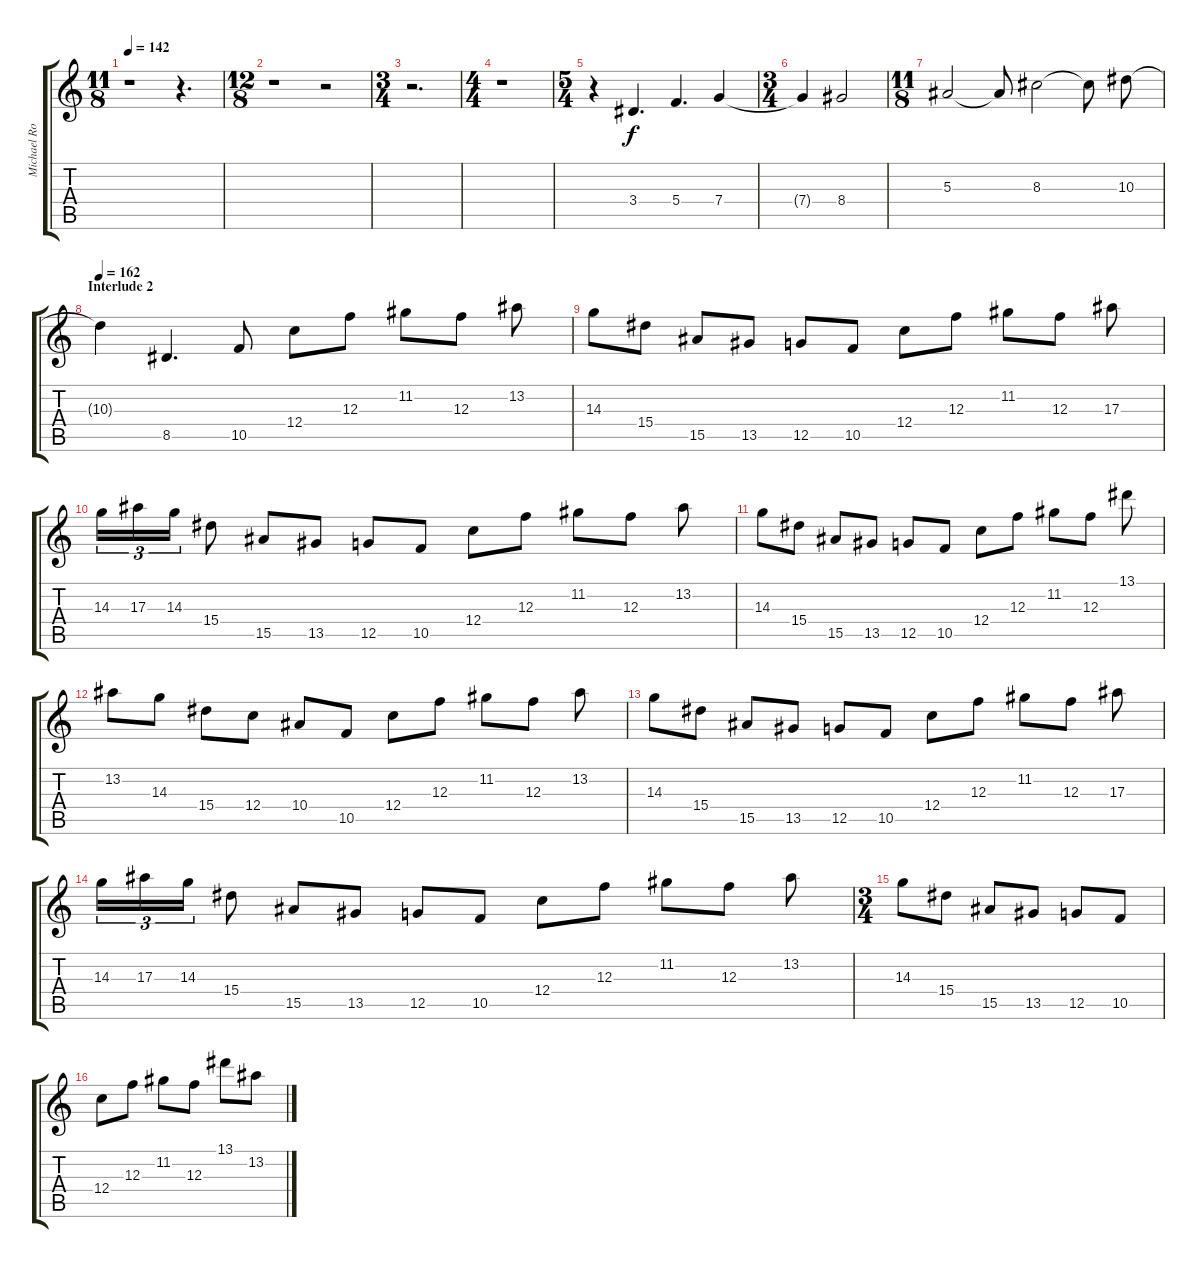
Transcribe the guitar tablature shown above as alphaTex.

\track ("Michael Romeo Lead" "Michael Ro") {instrument distortionguitar}
\staff {score tabs}
\tuning (D4 A3 F3 C3 G2 D2) {hide}
\ts (11 8)
\tempo 142
\clef g2
\ks c
r.1{dy f} r.4{d} |
\ts (12 8)
r.1 r.2 |
\ts (3 4)
r.2{d} |
\ts (4 4)
r.1 |
\ts (5 4)
r.4{volume 16} 3.4.4{d} 5.4.4{d} 7.4.4 |
\ts (3 4)
7.4{t}.4 8.4.2 |
\ts (11 8)
5.3.2 5.3{t}.8 8.3.2 8.3{t}.8 10.3.8 |
\section ("" "Interlude 2")
\tempo 162
10.3{t}.4 8.5.4{d} 10.5.8 12.4.8 12.3.8 11.2.8 12.3.8 13.2.8 |
14.3.8 15.4.8 15.5.8 13.5.8 12.5.8 10.5.8 12.4.8 12.3.8 11.2.8 12.3.8 17.3.8 |
14.3.16{tu (3 2)} 17.3.16{tu (3 2)} 14.3.16{tu (3 2)} 15.4.8 15.5.8 13.5.8 12.5.8 10.5.8 12.4.8 12.3.8 11.2.8 12.3.8 13.2.8 |
14.3.8 15.4.8 15.5.8 13.5.8 12.5.8 10.5.8 12.4.8 12.3.8 11.2.8 12.3.8 13.1.8 |
13.2.8 14.3.8 15.4.8 12.4.8 10.4.8 10.5.8 12.4.8 12.3.8 11.2.8 12.3.8 13.2.8 |
14.3.8 15.4.8 15.5.8 13.5.8 12.5.8 10.5.8 12.4.8 12.3.8 11.2.8 12.3.8 17.3.8 |
14.3.16{tu (3 2)} 17.3.16{tu (3 2)} 14.3.16{tu (3 2)} 15.4.8 15.5.8 13.5.8 12.5.8 10.5.8 12.4.8 12.3.8 11.2.8 12.3.8 13.2.8 |
\ts (3 4)
14.3.8 15.4.8 15.5.8 13.5.8 12.5.8 10.5.8 |
12.4.8 12.3.8 11.2.8 12.3.8 13.1.8 13.2.8
